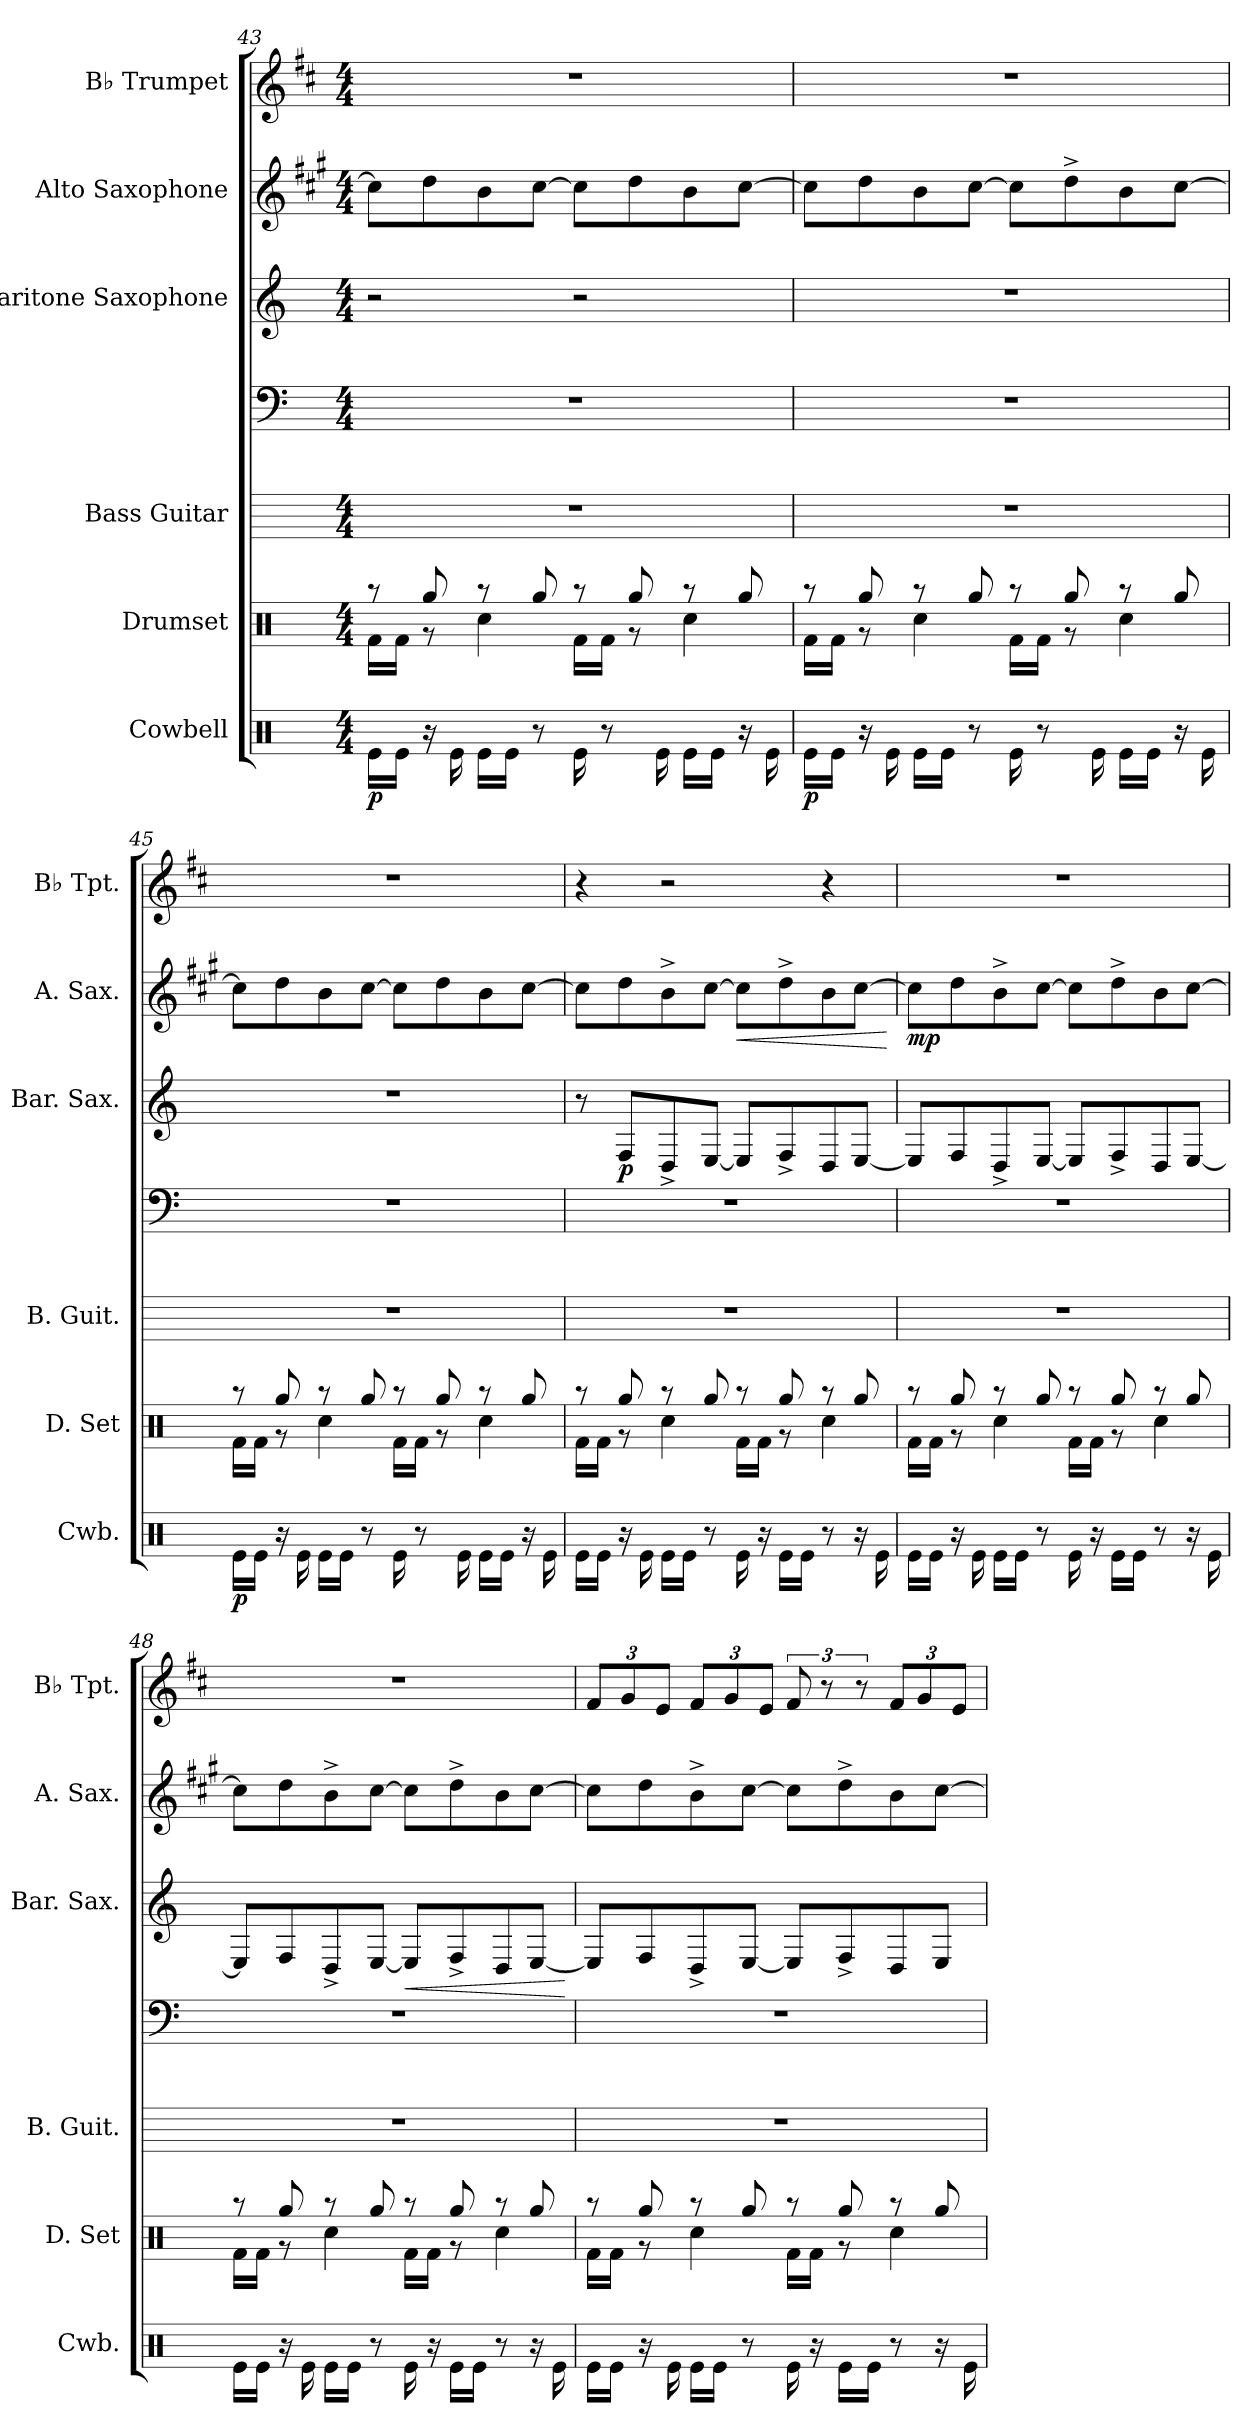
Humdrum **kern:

**kern	**dynam	**kern	**kern	**kern	**kern	**dynam	**kern	**dynam	**kern
*part6	*part6	*part5	*part4	*part4	*part3	*part3	*part2	*part2	*part1
*staff7	*staff7	*staff6	*staff5	*staff4	*staff3	*staff3	*staff2	*staff2	*staff1
*I"Cowbell	*	*I"Drumset	*I"Bass Guitar	*	*I"Baritone Saxophone	*	*I"Alto Saxophone	*	*I"B♭ Trumpet
*I'Cwb.	*	*I'D. Set	*I'B. Guit.	*	*I'Bar. Sax.	*	*I'A. Sax.	*	*I'B♭ Tpt.
!!LO:LB:g=z
*clefX	*	*clefX	*	*clefF4	*clefG2	*	*clefG2	*	*clefG2
*	*	*	*ITrd7c12	*ITrd7c12	*ITrd12c21	*	*ITrd5c9	*	*ITrd1c2
*k[]	*	*k[]	*k[]	*k[]	*k[]	*	*k[]	*	*k[]
*M4/4	*	*M4/4	*M4/4	*M4/4	*M4/4	*	*M4/4	*	*M4/4
=43	=43	=43	=43	=43	=43	=43	=43	=43	=43
*	*	*^	*	*	*	*	*	*	*
!	!LO:DY:b	!	!	!	!	!	!	!	!	!
16Re\LL	p	8r	16Rf\LL	1r	1r	2r	.	8e\L]	.	1r
16Re\JJ	.	.	16Rf\JJ	.	.	.	.	.	.	.
16r	.	8Rgg/	8r	.	.	.	.	8f\	.	.
16Re\	.	.	.	.	.	.	.	.	.	.
16Re\LL	.	8r	4Rcc\	.	.	.	.	8d\	.	.
16Re\JJ	.	.	.	.	.	.	.	.	.	.
8r	.	8Rgg/	.	.	.	.	.	[8e\J	.	.
16Re\	.	8r	16Rf\LL	.	.	2r	.	8e\L]	.	.
8r	.	.	16Rf\JJ	.	.	.	.	.	.	.
.	.	8Rgg/	8r	.	.	.	.	8f\	.	.
16Re\	.	.	.	.	.	.	.	.	.	.
16Re\LL	.	8r	4Rcc\	.	.	.	.	8d\	.	.
16Re\JJ	.	.	.	.	.	.	.	.	.	.
16r	.	8Rgg/	.	.	.	.	.	[8e\J	.	.
16Re\	.	.	.	.	.	.	.	.	.	.
=44	=44	=44	=44	=44	=44	=44	=44	=44	=44	=44
!	!LO:DY:b	!	!	!	!	!	!	!	!	!
16Re\LL	p	8r	16Rf\LL	1r	1r	1r	.	8e\L]	.	1r
16Re\JJ	.	.	16Rf\JJ	.	.	.	.	.	.	.
16r	.	8Rgg/	8r	.	.	.	.	8f\	.	.
16Re\	.	.	.	.	.	.	.	.	.	.
16Re\LL	.	8r	4Rcc\	.	.	.	.	8d\	.	.
16Re\JJ	.	.	.	.	.	.	.	.	.	.
8r	.	8Rgg/	.	.	.	.	.	[8e\J	.	.
16Re\	.	8r	16Rf\LL	.	.	.	.	8e\L]	.	.
8r	.	.	16Rf\JJ	.	.	.	.	.	.	.
.	.	8Rgg/	8r	.	.	.	.	8f^\	.	.
16Re\	.	.	.	.	.	.	.	.	.	.
16Re\LL	.	8r	4Rcc\	.	.	.	.	8d\	.	.
16Re\JJ	.	.	.	.	.	.	.	.	.	.
16r	.	8Rgg/	.	.	.	.	.	[8e\J	.	.
16Re\	.	.	.	.	.	.	.	.	.	.
!!LO:PB:g=z
=45	=45	=45	=45	=45	=45	=45	=45	=45	=45	=45
!	!LO:DY:b	!	!	!	!	!	!	!	!	!
16Re\LL	p	8r	16Rf\LL	1r	1r	1r	.	8e\L]	.	1r
16Re\JJ	.	.	16Rf\JJ	.	.	.	.	.	.	.
16r	.	8Rgg/	8r	.	.	.	.	8f\	.	.
16Re\	.	.	.	.	.	.	.	.	.	.
16Re\LL	.	8r	4Rcc\	.	.	.	.	8d\	.	.
16Re\JJ	.	.	.	.	.	.	.	.	.	.
8r	.	8Rgg/	.	.	.	.	.	[8e\J	.	.
16Re\	.	8r	16Rf\LL	.	.	.	.	8e\L]	.	.
8r	.	.	16Rf\JJ	.	.	.	.	.	.	.
.	.	8Rgg/	8r	.	.	.	.	8f\	.	.
16Re\	.	.	.	.	.	.	.	.	.	.
16Re\LL	.	8r	4Rcc\	.	.	.	.	8d\	.	.
16Re\JJ	.	.	.	.	.	.	.	.	.	.
16r	.	8Rgg/	.	.	.	.	.	[8e\J	.	.
16Re\	.	.	.	.	.	.	.	.	.	.
=46	=46	=46	=46	=46	=46	=46	=46	=46	=46	=46
16Re\LL	.	8r	16Rf\LL	1r	1r	8r	.	8e\L]	.	4r
16Re\JJ	.	.	16Rf\JJ	.	.	.	.	.	.	.
!	!	!	!	!	!	!	!LO:DY:b	!	!	!
16r	.	8Rgg/	8r	.	.	8FF/L	p	8f\	.	.
16Re\	.	.	.	.	.	.	.	.	.	.
16Re\LL	.	8r	4Rcc\	.	.	8DD^/	.	8d^\	.	2r
16Re\JJ	.	.	.	.	.	.	.	.	.	.
8r	.	8Rgg/	.	.	.	[8EE/J	.	[8e\J	.	.
!	!	!	!	!	!	!	!	!	!LO:HP:b	!
16Re\	.	8r	16Rf\LL	.	.	8EE/L]	.	8e\L]	<	.
16r	.	.	16Rf\JJ	.	.	.	.	.	.	.
16Re\LL	.	8Rgg/	8r	.	.	8FF^/	.	8f^\	.	.
16Re\JJ	.	.	.	.	.	.	.	.	.	.
8r	.	8r	4Rcc\	.	.	8DD/	.	8d\	.	4r
16r	.	8Rgg/	.	.	.	[8EE/J	.	[8e\J	.	.
16Re\	.	.	.	.	.	.	.	.	.	.
*	*	*v	*v	*	*	*	*	*	*	*
.	.	.	.	.	.	.	.	[	.
!!LO:LB:g=z
=47	=47	=47	=47	=47	=47	=47	=47	=47	=47
*	*	*^	*	*	*	*	*	*	*
!	!	!	!	!	!	!	!	!	!LO:DY:b	!
16Re\LL	.	8r	16Rf\LL	1r	1r	8EE/L]	.	8e\L]	mp	1r
16Re\JJ	.	.	16Rf\JJ	.	.	.	.	.	.	.
16r	.	8Rgg/	8r	.	.	8FF/	.	8f\	.	.
16Re\	.	.	.	.	.	.	.	.	.	.
16Re\LL	.	8r	4Rcc\	.	.	8DD^/	.	8d^\	.	.
16Re\JJ	.	.	.	.	.	.	.	.	.	.
8r	.	8Rgg/	.	.	.	[8EE/J	.	[8e\J	.	.
16Re\	.	8r	16Rf\LL	.	.	8EE/L]	.	8e\L]	.	.
16r	.	.	16Rf\JJ	.	.	.	.	.	.	.
16Re\LL	.	8Rgg/	8r	.	.	8FF^/	.	8f^\	.	.
16Re\JJ	.	.	.	.	.	.	.	.	.	.
8r	.	8r	4Rcc\	.	.	8DD/	.	8d\	.	.
16r	.	8Rgg/	.	.	.	[8EE/J	.	[8e\J	.	.
16Re\	.	.	.	.	.	.	.	.	.	.
=48	=48	=48	=48	=48	=48	=48	=48	=48	=48	=48
16Re\LL	.	8r	16Rf\LL	1r	1r	8EE/L]	.	8e\L]	.	1r
16Re\JJ	.	.	16Rf\JJ	.	.	.	.	.	.	.
16r	.	8Rgg/	8r	.	.	8FF/	.	8f\	.	.
16Re\	.	.	.	.	.	.	.	.	.	.
16Re\LL	.	8r	4Rcc\	.	.	8DD^/	.	8d^\	.	.
16Re\JJ	.	.	.	.	.	.	.	.	.	.
8r	.	8Rgg/	.	.	.	[8EE/J	.	[8e\J	.	.
!	!	!	!	!	!	!	!LO:HP:b	!	!	!
16Re\	.	8r	16Rf\LL	.	.	8EE/L]	<	8e\L]	.	.
16r	.	.	16Rf\JJ	.	.	.	.	.	.	.
16Re\LL	.	8Rgg/	8r	.	.	8FF^/	.	8f^\	.	.
16Re\JJ	.	.	.	.	.	.	.	.	.	.
8r	.	8r	4Rcc\	.	.	8DD/	.	8d\	.	.
16r	.	8Rgg/	.	.	.	[8EE/J	.	[8e\J	.	.
16Re\	.	.	.	.	.	.	.	.	.	.
*	*	*v	*v	*	*	*	*	*	*	*
.	.	.	.	.	.	[	.	.	.
!!LO:PB:g=z
=49	=49	=49	=49	=49	=49	=49	=49	=49	=49
*	*	*^	*	*	*	*	*	*	*
*	*	*	*	*	*	*	*	*	*	*Xbrackettup
16Re\LL	.	8r	16Rf\LL	1r	1r	8EE/L]	.	8e\L]	.	12e/L
16Re\JJ	.	.	16Rf\JJ	.	.	.	.	.	.	.
.	.	.	.	.	.	.	.	.	.	12f/
16r	.	8Rgg/	8r	.	.	8FF/	.	8f\	.	.
.	.	.	.	.	.	.	.	.	.	12d/J
16Re\	.	.	.	.	.	.	.	.	.	.
16Re\LL	.	8r	4Rcc\	.	.	8DD^/	.	8d^\	.	12e/L
16Re\JJ	.	.	.	.	.	.	.	.	.	.
.	.	.	.	.	.	.	.	.	.	12f/
8r	.	8Rgg/	.	.	.	[8EE/J	.	[8e\J	.	.
.	.	.	.	.	.	.	.	.	.	12d/J
*	*	*	*	*	*	*	*	*	*	*brackettup
16Re\	.	8r	16Rf\LL	.	.	8EE/L]	.	8e\L]	.	12e/
16r	.	.	16Rf\JJ	.	.	.	.	.	.	.
.	.	.	.	.	.	.	.	.	.	12r
16Re\LL	.	8Rgg/	8r	.	.	8FF^/	.	8f^\	.	.
.	.	.	.	.	.	.	.	.	.	12r
16Re\JJ	.	.	.	.	.	.	.	.	.	.
*	*	*	*	*	*	*	*	*	*	*Xbrackettup
8r	.	8r	4Rcc\	.	.	8DD/	.	8d\	.	12e/L
.	.	.	.	.	.	.	.	.	.	12f/
16r	.	8Rgg/	.	.	.	8EE/J	.	[8e\J	.	.
.	.	.	.	.	.	.	.	.	.	12d/J
16Re\	.	.	.	.	.	.	.	.	.	.
*	*	*v	*v	*	*	*	*	*	*	*
=	=	=	=	=	=	=	=	=	=
*-	*-	*-	*-	*-	*-	*-	*-	*-	*-
